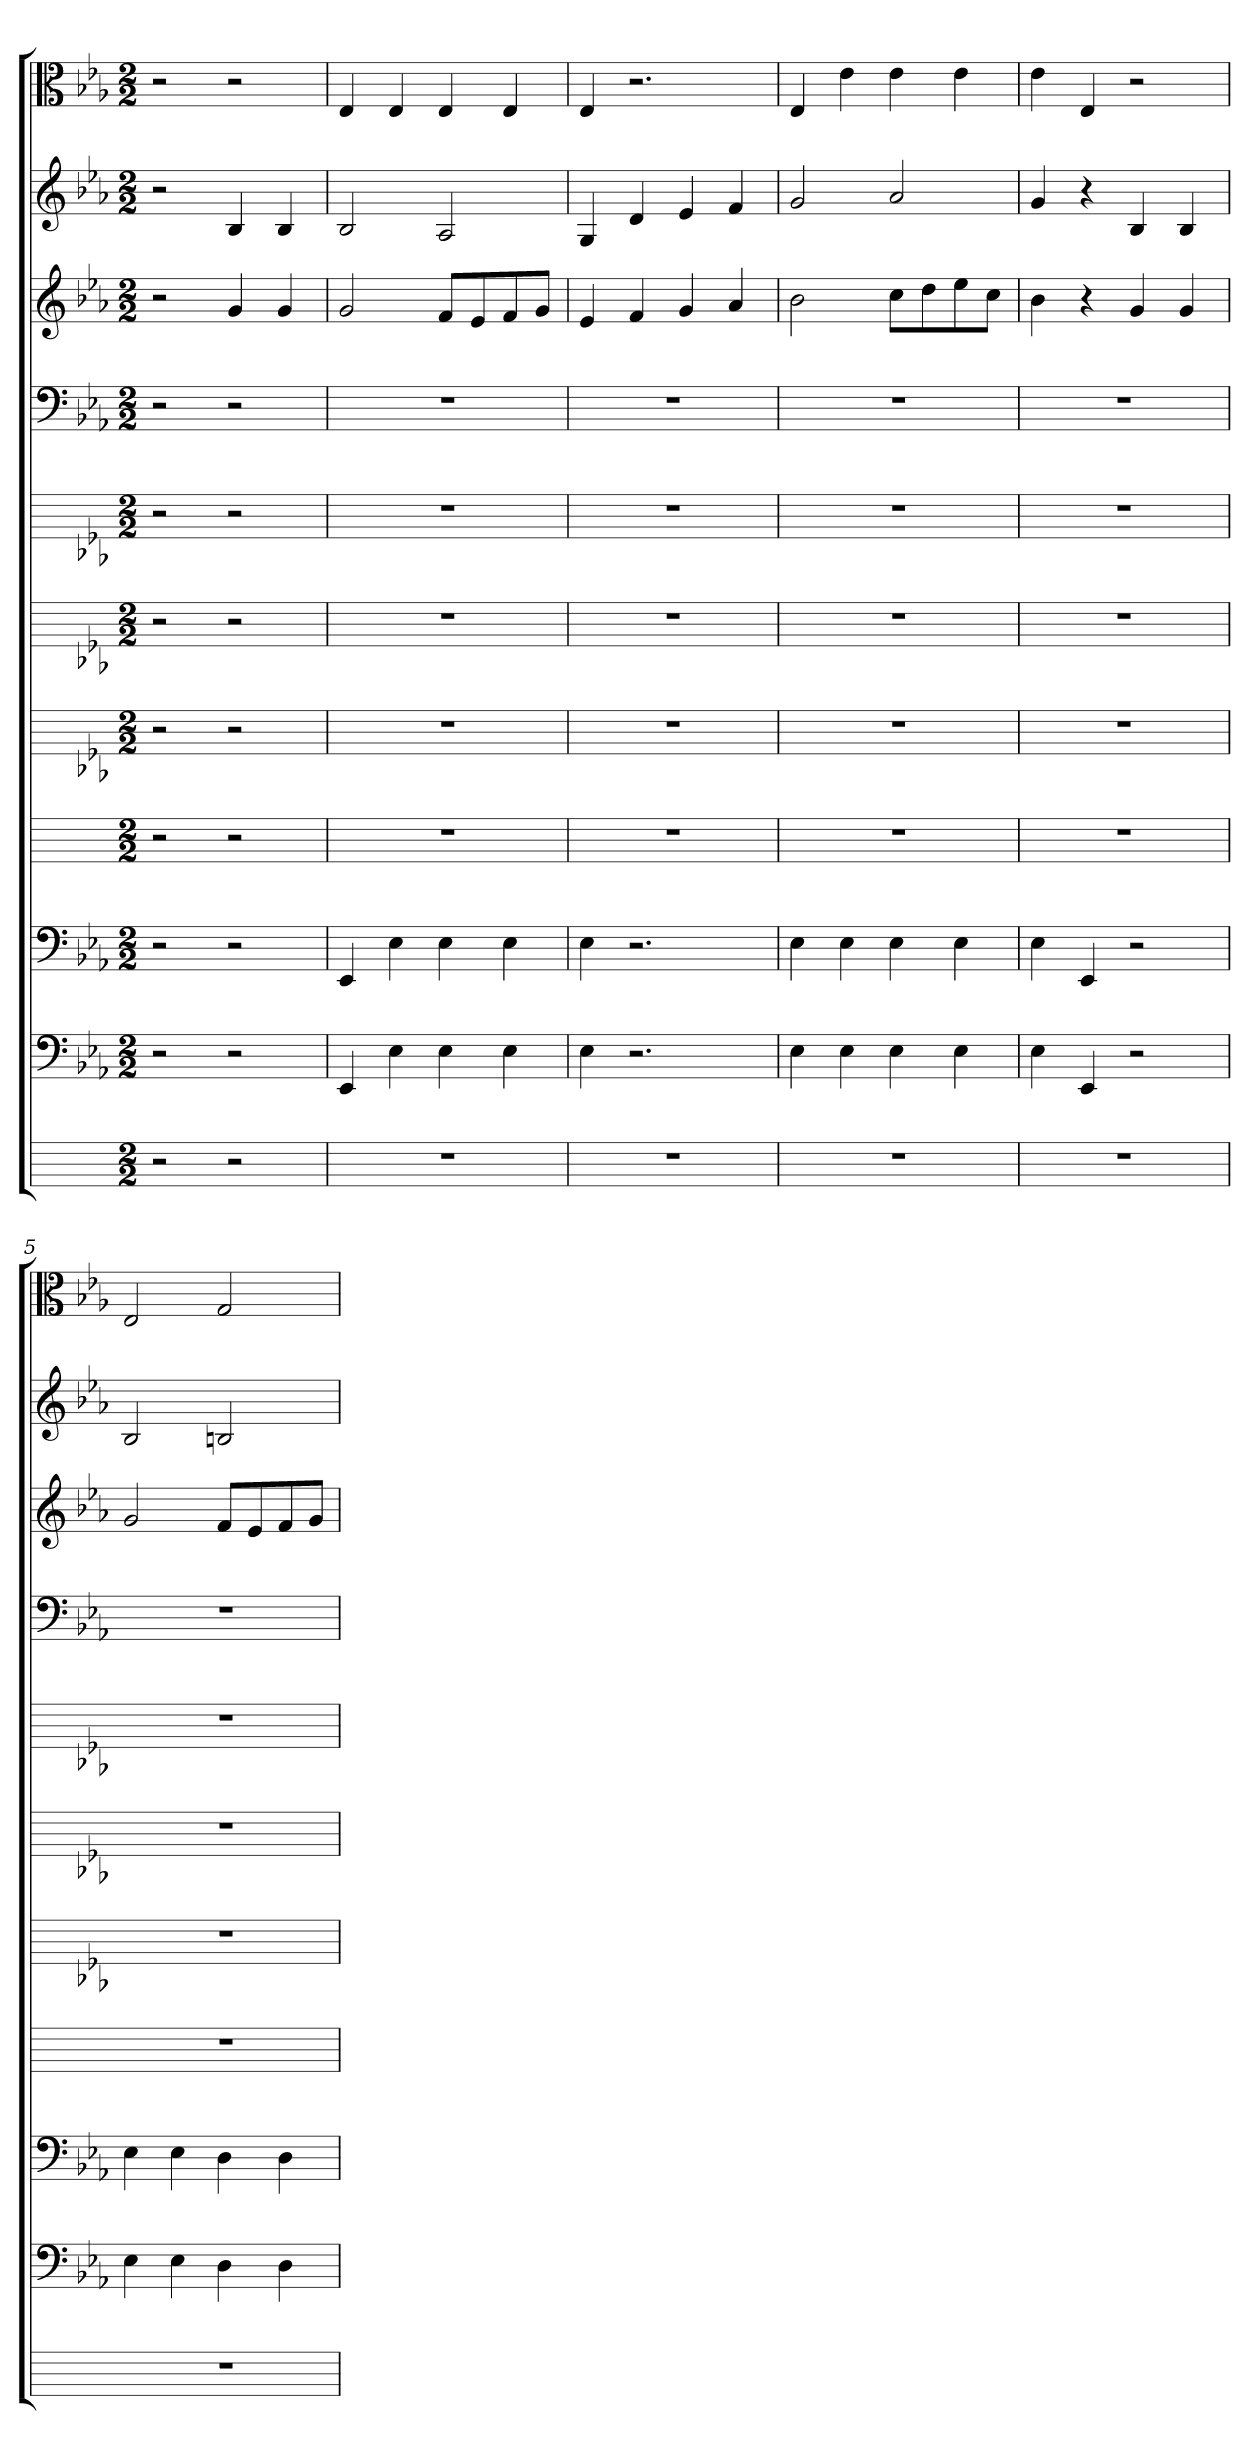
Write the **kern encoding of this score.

**kern	**kern	**kern	**kern	**kern	**kern	**kern	**kern	**kern	**kern	**kern
*part11	*part10	*part9	*part8	*part7	*part6	*part5	*part4	*part3	*part2	*part1
*staff11	*staff10	*staff9	*staff8	*staff7	*staff6	*staff5	*staff4	*staff3	*staff2	*staff1
*	*clefF4	*clefF4	*	*	*	*	*clefF4	*	*	*clefC3
*k[]	*k[b-e-a-]	*k[b-e-a-]	*k[]	*k[b-e-a-]	*k[b-e-a-]	*k[b-e-a-]	*k[b-e-a-]	*k[b-e-a-]	*k[b-e-a-]	*k[b-e-a-]
*M2/2	*M2/2	*M2/2	*M2/2	*M2/2	*M2/2	*M2/2	*M2/2	*M2/2	*M2/2	*M2/2
=	=	=	=	=	=	=	=	=	=	=
2r	2r	2r	2r	2r	2r	2r	2r	2r	2r	2r
2r	2r	2r	2r	2r	2r	2r	2r	4g	4B-	2r
.	.	.	.	.	.	.	.	4g	4B-	.
=1	=1	=1	=1	=1	=1	=1	=1	=1	=1	=1
1r	4EE-	4EE-	1r	1r	1r	1r	1r	2g	2B-	4E-
.	4E-	4E-	.	.	.	.	.	.	.	4E-
.	4E-	4E-	.	.	.	.	.	8fL	2A-	4E-
.	.	.	.	.	.	.	.	8e-	.	.
.	4E-	4E-	.	.	.	.	.	8f	.	4E-
.	.	.	.	.	.	.	.	8gJ	.	.
=2	=2	=2	=2	=2	=2	=2	=2	=2	=2	=2
1r	4E-	4E-	1r	1r	1r	1r	1r	4e-	4G	4E-
.	2.r	2.r	.	.	.	.	.	4f	4d	2.r
.	.	.	.	.	.	.	.	4g	4e-	.
.	.	.	.	.	.	.	.	4a-	4f	.
=3	=3	=3	=3	=3	=3	=3	=3	=3	=3	=3
1r	4E-	4E-	1r	1r	1r	1r	1r	2b-	2g	4E-
.	4E-	4E-	.	.	.	.	.	.	.	4e-
.	4E-	4E-	.	.	.	.	.	8ccL	2a-	4e-
.	.	.	.	.	.	.	.	8dd	.	.
.	4E-	4E-	.	.	.	.	.	8ee-	.	4e-
.	.	.	.	.	.	.	.	8ccJ	.	.
=4	=4	=4	=4	=4	=4	=4	=4	=4	=4	=4
1r	4E-	4E-	1r	1r	1r	1r	1r	4b-	4g	4e-
.	4EE-	4EE-	.	.	.	.	.	4r	4r	4E-
.	2r	2r	.	.	.	.	.	4g	4B-	2r
.	.	.	.	.	.	.	.	4g	4B-	.
=5	=5	=5	=5	=5	=5	=5	=5	=5	=5	=5
1r	4E-	4E-	1r	1r	1r	1r	1r	2g	2B-	2E-
.	4E-	4E-	.	.	.	.	.	.	.	.
.	4D	4D	.	.	.	.	.	8fL	2Bn	2G
.	.	.	.	.	.	.	.	8e-	.	.
.	4D	4D	.	.	.	.	.	8f	.	.
.	.	.	.	.	.	.	.	8gJ	.	.
=	=	=	=	=	=	=	=	=	=	=
*-	*-	*-	*-	*-	*-	*-	*-	*-	*-	*-
